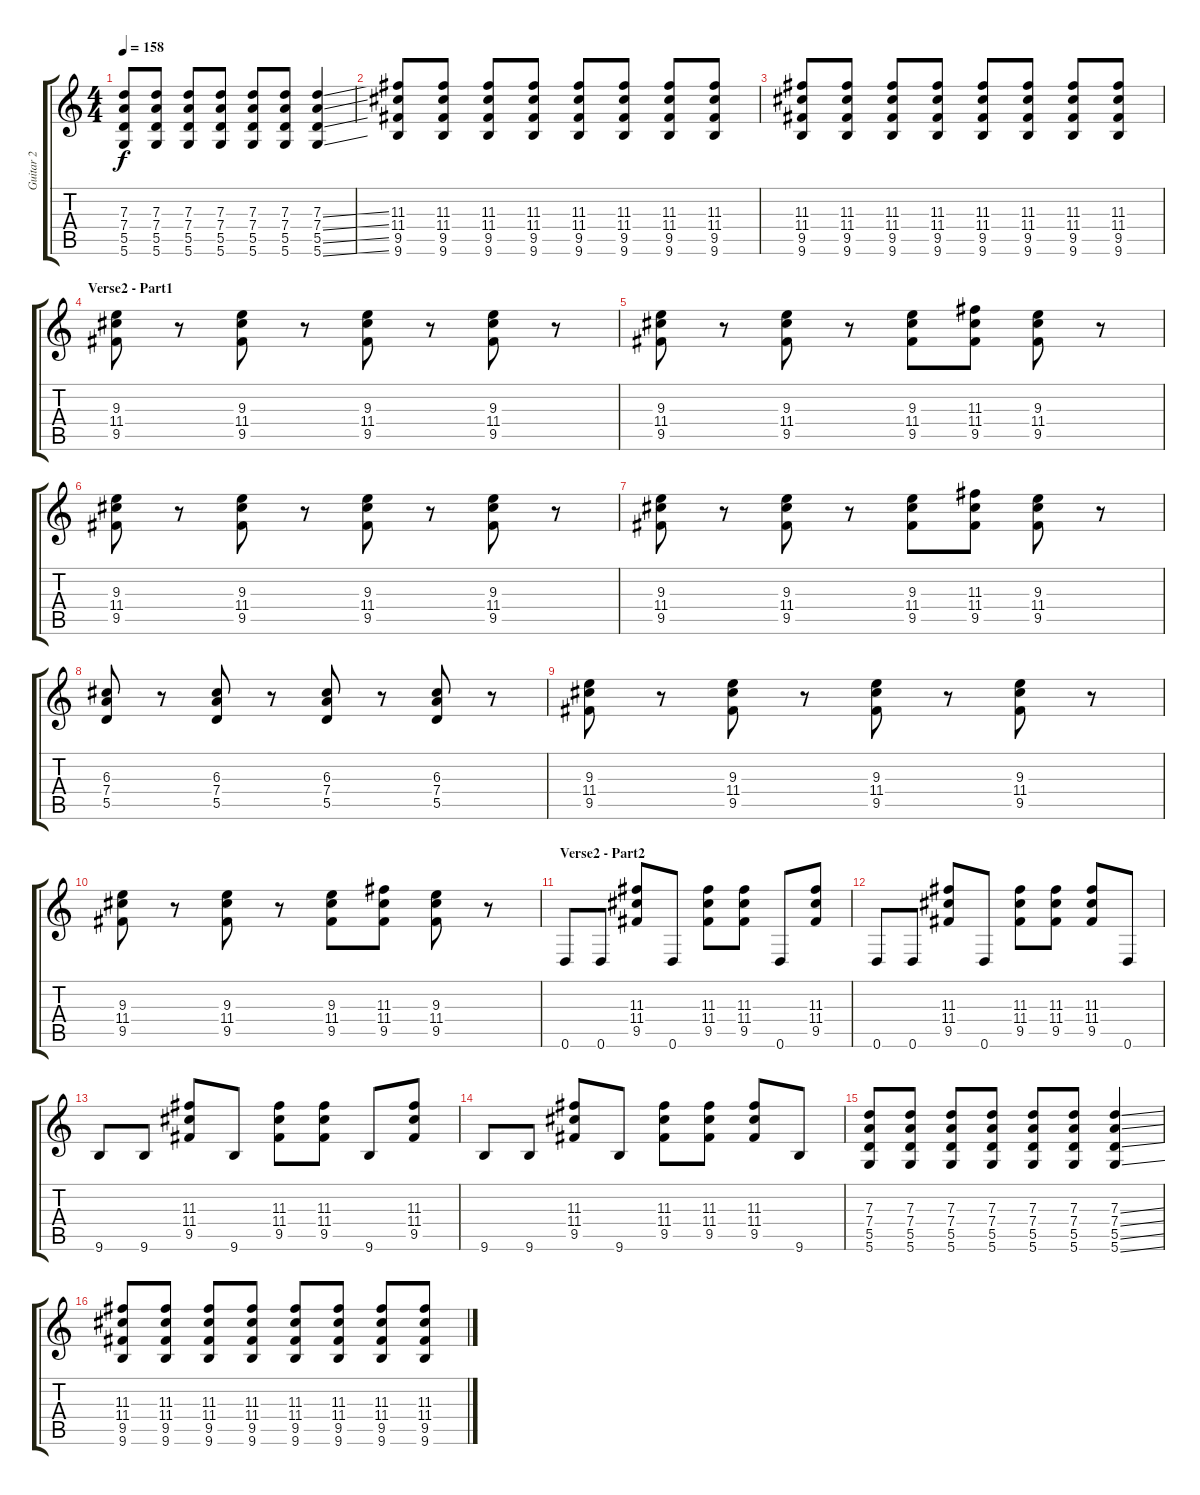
\track ("Guitar 2" "Guitar 2") {instrument distortionguitar}
\staff {score tabs}
\tuning (E4 B3 G3 D3 A2 D2) {hide}
\ts (4 4)
\tempo 158
\clef g2
\ks c
(7.3 7.4 5.5 5.6).8{dy f} (7.3 7.4 5.5 5.6).8 (7.3 7.4 5.5 5.6).8 (7.3 7.4 5.5 5.6).8 (7.3 7.4 5.5 5.6).8 (7.3 7.4 5.5 5.6).8 (7.3{ss} 7.4{ss} 5.5{ss} 5.6{ss}).4 |
(11.3 11.4 9.5 9.6).8 (11.3 11.4 9.5 9.6).8 (11.3 11.4 9.5 9.6).8 (11.3 11.4 9.5 9.6).8 (11.3 11.4 9.5 9.6).8 (11.3 11.4 9.5 9.6).8 (11.3 11.4 9.5 9.6).8 (11.3 11.4 9.5 9.6).8 |
(11.3 11.4 9.5 9.6).8 (11.3 11.4 9.5 9.6).8 (11.3 11.4 9.5 9.6).8 (11.3 11.4 9.5 9.6).8 (11.3 11.4 9.5 9.6).8 (11.3 11.4 9.5 9.6).8 (11.3 11.4 9.5 9.6).8 (11.3 11.4 9.5 9.6).8 |
\section ("" "Verse2 - Part1")
(9.3 11.4 9.5).8 r.8 (9.3 11.4 9.5).8 r.8 (9.3 11.4 9.5).8 r.8 (9.3 11.4 9.5).8 r.8 |
(9.3 11.4 9.5).8 r.8 (9.3 11.4 9.5).8 r.8 (9.3 11.4 9.5).8 (11.3 11.4 9.5).8 (9.3 11.4 9.5).8 r.8 |
(9.3 11.4 9.5).8 r.8 (9.3 11.4 9.5).8 r.8 (9.3 11.4 9.5).8 r.8 (9.3 11.4 9.5).8 r.8 |
(9.3 11.4 9.5).8 r.8 (9.3 11.4 9.5).8 r.8 (9.3 11.4 9.5).8 (11.3 11.4 9.5).8 (9.3 11.4 9.5).8 r.8 |
(6.3 7.4 5.5).8 r.8 (6.3 7.4 5.5).8 r.8 (6.3 7.4 5.5).8 r.8 (6.3 7.4 5.5).8 r.8 |
(9.3 11.4 9.5).8 r.8 (9.3 11.4 9.5).8 r.8 (9.3 11.4 9.5).8 r.8 (9.3 11.4 9.5).8 r.8 |
(9.3 11.4 9.5).8 r.8 (9.3 11.4 9.5).8 r.8 (9.3 11.4 9.5).8 (11.3 11.4 9.5).8 (9.3 11.4 9.5).8 r.8 |
\section ("" "Verse2 - Part2")
0.6.8 0.6.8 (11.3 11.4 9.5).8 0.6.8 (11.3 11.4 9.5).8 (11.3 11.4 9.5).8 0.6.8 (11.3 11.4 9.5).8 |
0.6.8 0.6.8 (11.3 11.4 9.5).8 0.6.8 (11.3 11.4 9.5).8 (11.3 11.4 9.5).8 (11.3 11.4 9.5).8 0.6.8 |
9.6.8 9.6.8 (11.3 11.4 9.5).8 9.6.8 (11.3 11.4 9.5).8 (11.3 11.4 9.5).8 9.6.8 (11.3 11.4 9.5).8 |
9.6.8 9.6.8 (11.3 11.4 9.5).8 9.6.8 (11.3 11.4 9.5).8 (11.3 11.4 9.5).8 (11.3 11.4 9.5).8 9.6.8 |
(7.3 7.4 5.5 5.6).8 (7.3 7.4 5.5 5.6).8 (7.3 7.4 5.5 5.6).8 (7.3 7.4 5.5 5.6).8 (7.3 7.4 5.5 5.6).8 (7.3 7.4 5.5 5.6).8 (7.3{ss} 7.4{ss} 5.5{ss} 5.6{ss}).4 |
(11.3 11.4 9.5 9.6).8 (11.3 11.4 9.5 9.6).8 (11.3 11.4 9.5 9.6).8 (11.3 11.4 9.5 9.6).8 (11.3 11.4 9.5 9.6).8 (11.3 11.4 9.5 9.6).8 (11.3 11.4 9.5 9.6).8 (11.3 11.4 9.5 9.6).8
